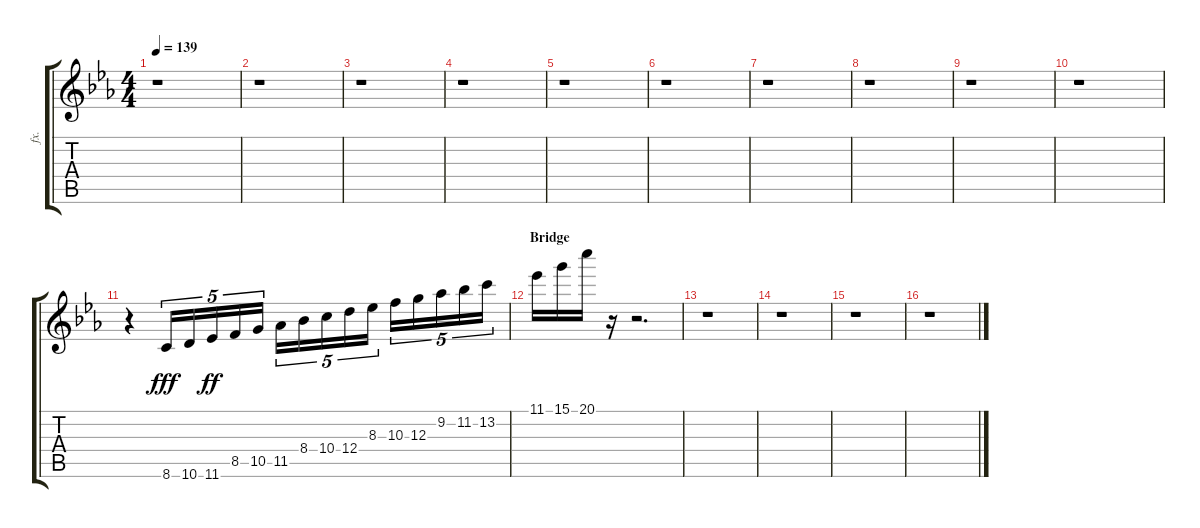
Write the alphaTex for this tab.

\track ("fx." "fx.") {instrument pad1newage}
\staff {score tabs}
\tuning (E5 B4 G4 D4 A3 E3) {hide}
\ts (4 4)
\tempo 139
\clef g2
\ks cminor
r.1{dy fff} |
r.1 |
r.1 |
r.1 |
r.1 |
r.1 |
r.1 |
r.1 |
r.1 |
r.1 |
r.4 8.6.16{tu (5 4)} 10.6.16{tu (5 4)} 11.6.16{tu (5 4) dy ff} 8.5.16{tu (5 4)} 10.5.16{tu (5 4)} 11.5.16{tu (5 4)} 8.4.16{tu (5 4)} 10.4.16{tu (5 4)} 12.4.16{tu (5 4)} 8.3.16{tu (5 4)} 10.3.16{tu (5 4)} 12.3.16{tu (5 4)} 9.2.16{tu (5 4)} 11.2.16{tu (5 4)} 13.2.16{tu (5 4)} |
\section ("" "Bridge")
11.1.16 15.1.16 20.1.16 r.16 r.2{d} |
r.1 |
r.1 |
r.1 |
r.1
